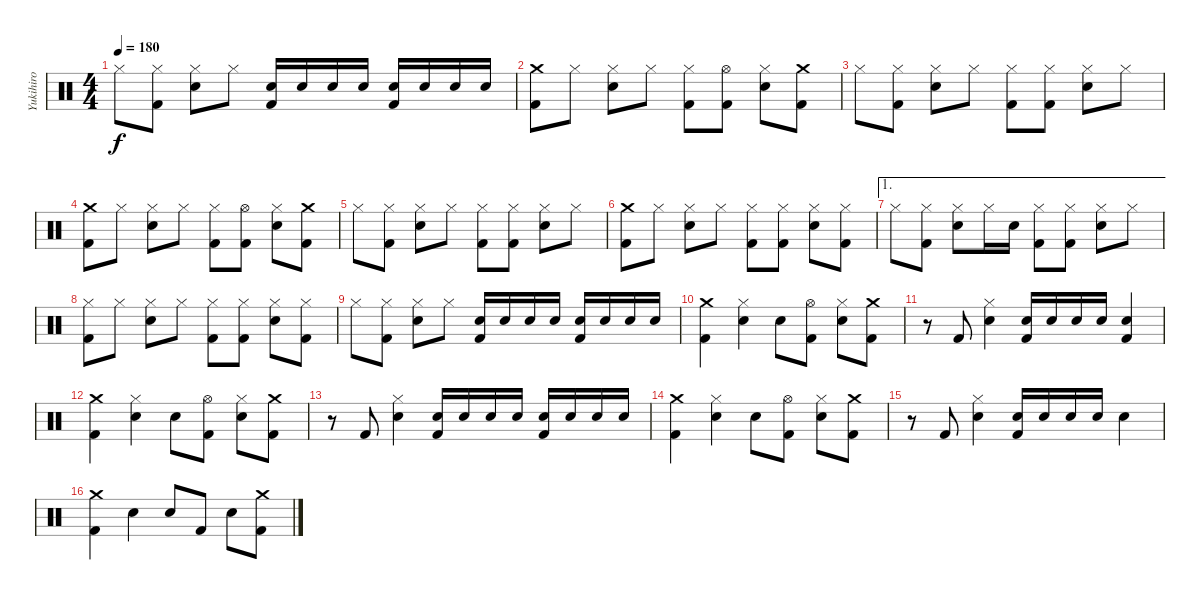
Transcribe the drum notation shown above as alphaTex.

\track ("Yukihiro" "Yukihiro") {instrument percussion}
\staff {score}
\articulation defaults
\ts (4 4)
\tempo 180
\clef neutral
\ks c "Hi-Hat (closed)".8{dy f}
("Hi-Hat (closed)" "Kick (hit) 2").8 ("Hi-Hat (closed)" "Snare (hit) 2").8 "Hi-Hat (closed)".8 ("Snare (hit) 2" "Kick (hit) 2").16 "Snare (hit) 2".16 "Snare (hit) 2".16 "Snare (hit) 2".16 ("Snare (hit) 2" "Kick (hit) 2").16 "Snare (hit) 2".16 "Snare (hit) 2".16 "Snare (hit) 2".16 |
("Crash medium (hit)" "Kick (hit) 2").8 "Hi-Hat (closed)".8 ("Hi-Hat (closed)" "Snare (hit) 2").8 "Hi-Hat (closed)".8 ("Hi-Hat (closed)" "Kick (hit) 2").8 ("Hi-Hat (open)" "Kick (hit) 2").8 ("Hi-Hat (closed)" "Snare (hit) 2").8 ("Crash medium (hit)" "Kick (hit) 2").8 |
"Hi-Hat (closed)".8 ("Hi-Hat (closed)" "Kick (hit) 2").8 ("Hi-Hat (closed)" "Snare (hit) 2").8 "Hi-Hat (closed)".8 ("Hi-Hat (closed)" "Kick (hit) 2").8 ("Hi-Hat (closed)" "Kick (hit) 2").8 ("Hi-Hat (closed)" "Snare (hit) 2").8 "Hi-Hat (closed)".8 |
("Crash medium (hit)" "Kick (hit) 2").8 "Hi-Hat (closed)".8 ("Hi-Hat (closed)" "Snare (hit) 2").8 "Hi-Hat (closed)".8 ("Hi-Hat (closed)" "Kick (hit) 2").8 ("Hi-Hat (open)" "Kick (hit) 2").8 ("Hi-Hat (closed)" "Snare (hit) 2").8 ("Crash medium (hit)" "Kick (hit) 2").8 |
"Hi-Hat (closed)".8 ("Hi-Hat (closed)" "Kick (hit) 2").8 ("Hi-Hat (closed)" "Snare (hit) 2").8 "Hi-Hat (closed)".8 ("Hi-Hat (closed)" "Kick (hit) 2").8 ("Hi-Hat (closed)" "Kick (hit) 2").8 ("Hi-Hat (closed)" "Snare (hit) 2").8 "Hi-Hat (closed)".8 |
("Crash medium (hit)" "Kick (hit) 2").8 "Hi-Hat (closed)".8 ("Hi-Hat (closed)" "Snare (hit) 2").8 "Hi-Hat (closed)".8 ("Hi-Hat (closed)" "Kick (hit) 2").8 ("Hi-Hat (closed)" "Kick (hit) 2").8 ("Hi-Hat (closed)" "Snare (hit) 2").8 ("Hi-Hat (closed)" "Kick (hit) 2").8 |
\ae 1 "Hi-Hat (closed)".8
("Hi-Hat (closed)" "Kick (hit) 2").8 ("Hi-Hat (closed)" "Snare (hit) 2").8 "Hi-Hat (closed)".16 "Snare (hit) 2".16 ("Hi-Hat (closed)" "Kick (hit) 2").8 ("Hi-Hat (closed)" "Kick (hit) 2").8 ("Hi-Hat (closed)" "Snare (hit) 2").8 "Hi-Hat (closed)".8 |
("Hi-Hat (closed)" "Kick (hit) 2").8 "Hi-Hat (closed)".8 ("Hi-Hat (closed)" "Snare (hit) 2").8 "Hi-Hat (closed)".8 ("Hi-Hat (closed)" "Kick (hit) 2").8 ("Hi-Hat (closed)" "Kick (hit) 2").8 ("Hi-Hat (closed)" "Snare (hit) 2").8 ("Hi-Hat (closed)" "Kick (hit) 2").8 |
"Hi-Hat (closed)".8 ("Hi-Hat (closed)" "Kick (hit) 2").8 ("Hi-Hat (closed)" "Snare (hit) 2").8 "Hi-Hat (closed)".8 ("Snare (hit) 2" "Kick (hit) 2").16 "Snare (hit) 2".16 "Snare (hit) 2".16 "Snare (hit) 2".16 ("Snare (hit) 2" "Kick (hit) 2").16 "Snare (hit) 2".16 "Snare (hit) 2".16 "Snare (hit) 2".16 |
("Crash medium (hit)" "Kick (hit) 2").4 ("Hi-Hat (closed)" "Snare (hit) 2").4 "Snare (hit) 2".8 ("Hi-Hat (open)" "Kick (hit) 2").8 ("Hi-Hat (closed)" "Snare (hit) 2").8 ("Crash medium (hit)" "Kick (hit) 2").8 |
r.8 "Kick (hit) 2".8 ("Hi-Hat (closed)" "Snare (hit) 2").4 ("Snare (hit) 2" "Kick (hit) 2").16 "Snare (hit) 2".16 "Snare (hit) 2".16 "Snare (hit) 2".16 ("Snare (hit) 2" "Kick (hit) 2").4 |
("Crash medium (hit)" "Kick (hit) 2").4 ("Hi-Hat (closed)" "Snare (hit) 2").4 "Snare (hit) 2".8 ("Hi-Hat (open)" "Kick (hit) 2").8 ("Hi-Hat (closed)" "Snare (hit) 2").8 ("Crash medium (hit)" "Kick (hit) 2").8 |
r.8 "Kick (hit) 2".8 ("Hi-Hat (closed)" "Snare (hit) 2").4 ("Snare (hit) 2" "Kick (hit) 2").16 "Snare (hit) 2".16 "Snare (hit) 2".16 "Snare (hit) 2".16 ("Snare (hit) 2" "Kick (hit) 2").16 "Snare (hit) 2".16 "Snare (hit) 2".16 "Snare (hit) 2".16 |
("Crash medium (hit)" "Kick (hit) 2").4 ("Hi-Hat (closed)" "Snare (hit) 2").4 "Snare (hit) 2".8 ("Hi-Hat (open)" "Kick (hit) 2").8 ("Hi-Hat (closed)" "Snare (hit) 2").8 ("Crash medium (hit)" "Kick (hit) 2").8 |
r.8 "Kick (hit) 2".8 ("Hi-Hat (closed)" "Snare (hit) 2").4 ("Snare (hit) 2" "Kick (hit) 2").16 "Snare (hit) 2".16 "Snare (hit) 2".16 "Snare (hit) 2".16 "Snare (hit) 2".4 |
("Crash medium (hit)" "Kick (hit) 2").4 "Snare (hit) 2".4 "Snare (hit) 2".8 "Kick (hit) 2".8 "Snare (hit) 2".8 ("Crash medium (hit)" "Kick (hit) 2").8
